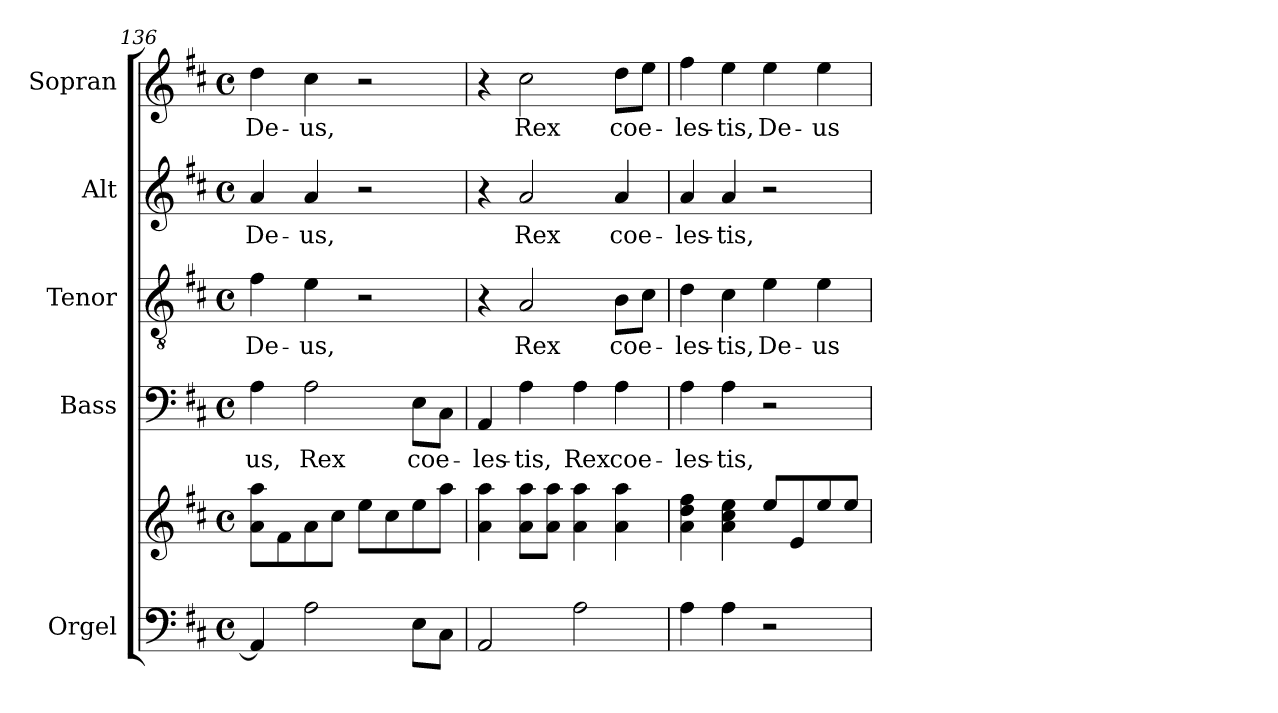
**kern	**kern	**kern	**text	**kern	**text	**kern	**text	**kern	**text
*part5	*part5	*part4	*part4	*part3	*part3	*part2	*part2	*part1	*part1
*staff6	*staff5	*staff4	*staff4	*staff3	*staff3	*staff2	*staff2	*staff1	*staff1
*I"Orgel	*	*I"Bass	*	*I"Tenor	*	*I"Alt	*	*I"Sopran	*
*I'Org.	*	*I'B	*	*I'T	*	*I'A	*	*I'S	*
*clefF4	*clefG2	*clefF4	*	*clefGv2	*	*clefG2	*	*clefG2	*
*k[f#c#]	*k[f#c#]	*k[f#c#]	*	*k[f#c#]	*	*k[f#c#]	*	*k[f#c#]	*
*D:	*D:	*D:	*	*D:	*	*D:	*	*D:	*
*M4/4	*M4/4	*M4/4	*	*M4/4	*	*M4/4	*	*M4/4	*
*met(c)	*met(c)	*met(c)	*	*met(c)	*	*met(c)	*	*met(c)	*
=136	=136	=136	=136	=136	=136	=136	=136	=136	=136
!	!	!	!LO:LY:b	!	!LO:LY:b	!	!LO:LY:b	!	!LO:LY:b
4AA/]	8a\ 8aa\L	4A\	-us,	4f#\	De-	4a/	De-	4dd\	De-
.	8f#\	.	.	.	.	.	.	.	.
!	!	!	!LO:LY:b	!	!LO:LY:b	!	!LO:LY:b	!	!LO:LY:b
2A\	8a\	2A\	Rex	4e\	-us,	4a/	-us,	4cc#\	-us,
.	8cc#\J	.	.	.	.	.	.	.	.
.	8ee\L	.	.	2r	.	2r	.	2r	.
.	8cc#\	.	.	.	.	.	.	.	.
!	!	!	!LO:LY:b	!	!	!	!	!	!
8E\L	8ee\	8E\L	coe-	.	.	.	.	.	.
8C#\J	8aa\J	8C#\J	.	.	.	.	.	.	.
=137	=137	=137	=137	=137	=137	=137	=137	=137	=137
!	!	!	!LO:LY:b	!	!	!	!	!	!
2AA/	4a\ 4aa\	4AA/	-les-	4r	.	4r	.	4r	.
!	!	!	!LO:LY:b	!	!LO:LY:b	!	!LO:LY:b	!	!LO:LY:b
.	8a\ 8aa\L	4A\	-tis,	2A/	Rex	2a/	Rex	2cc#\	Rex
.	8a\ 8aa\J	.	.	.	.	.	.	.	.
!	!	!	!LO:LY:b	!	!	!	!	!	!
2A\	4a\ 4aa\	4A\	Rex	.	.	.	.	.	.
!	!	!	!LO:LY:b	!	!LO:LY:b	!	!LO:LY:b	!	!LO:LY:b
.	4a\ 4aa\	4A\	coe-	8B\L	coe-	4a/	coe-	8dd\L	coe-
.	.	.	.	8c#\J	.	.	.	8ee\J	.
=138	=138	=138	=138	=138	=138	=138	=138	=138	=138
!	!	!	!LO:LY:b	!	!LO:LY:b	!	!LO:LY:b	!	!LO:LY:b
4A\	4a\ 4dd\ 4ff#\	4A\	-les-	4d\	-les-	4a/	-les-	4ff#\	-les-
!	!	!	!LO:LY:b	!	!LO:LY:b	!	!LO:LY:b	!	!LO:LY:b
4A\	4a\ 4cc#\ 4ee\	4A\	-tis,	4c#\	-tis,	4a/	-tis,	4ee\	-tis,
!	!	!	!	!	!LO:LY:b	!	!	!	!LO:LY:b
2r	8ee/L	2r	.	4e\	De-	2r	.	4ee\	De-
.	8e/	.	.	.	.	.	.	.	.
!	!	!	!	!	!LO:LY:b	!	!	!	!LO:LY:b
.	8ee/	.	.	4e\	-us	.	.	4ee\	-us
.	8ee/J	.	.	.	.	.	.	.	.
=	=	=	=	=	=	=	=	=	=
*-	*-	*-	*-	*-	*-	*-	*-	*-	*-
